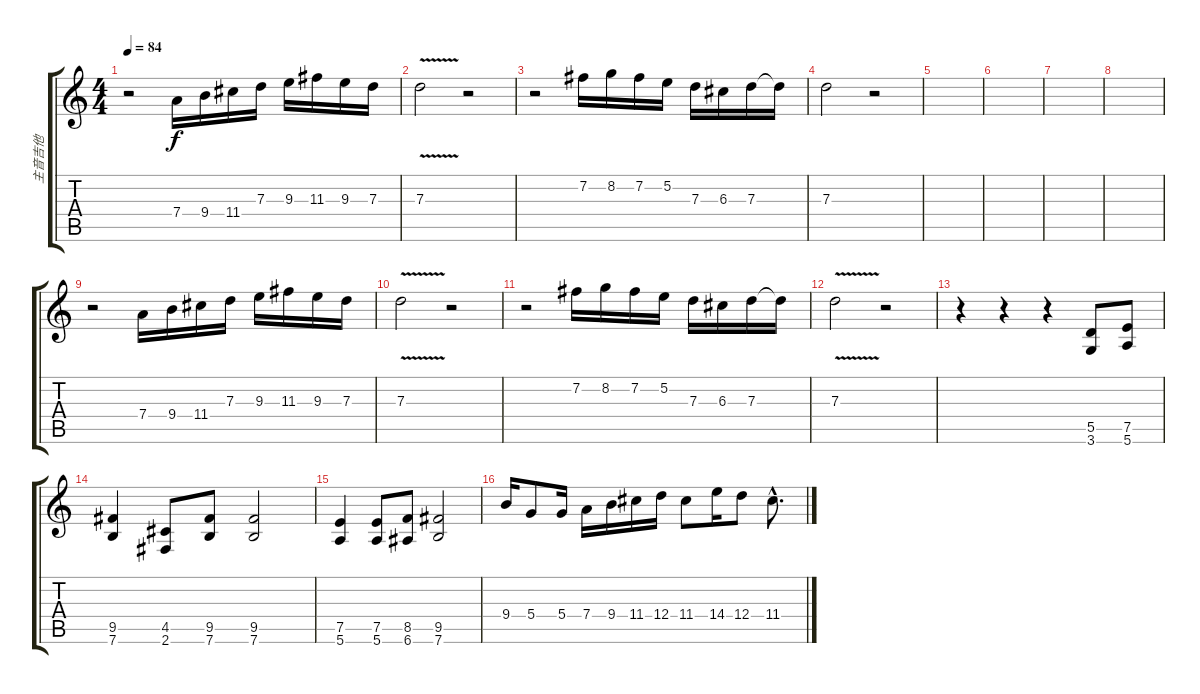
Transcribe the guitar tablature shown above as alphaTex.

\track ("主音吉他" "主音吉他") {instrument distortionguitar}
\staff {score tabs}
\tuning (E4 B3 G3 D3 A2 E2) {hide}
\ts (4 4)
\tempo 84
\clef g2
\ks c
r.2{dy f} 7.4.16 9.4.16 11.4.16 7.3.16 9.3.16 11.3.16 9.3.16 7.3.16 |
7.3{v}.2 r.2 |
r.2 7.2.16 8.2.16 7.2.16 5.2.16 7.3.16 6.3.16 7.3.16 7.3{t}.16 |
7.3.2 r.2 |
|
|
|
|
r.2 7.4.16 9.4.16 11.4.16 7.3.16 9.3.16 11.3.16 9.3.16 7.3.16 |
7.3{v}.2 r.2 |
r.2 7.2.16 8.2.16 7.2.16 5.2.16 7.3.16 6.3.16 7.3.16 7.3{t}.16 |
7.3{v}.2 r.2 |
r.4 r.4 r.4 (5.5 3.6).8 (7.5 5.6).8 |
(9.5 7.6).4 (4.5 2.6).8 (9.5 7.6).8 (9.5 7.6).2 |
(7.5 5.6).4 (7.5 5.6).8 (8.5 6.6).8 (9.5 7.6).2 |
9.4.16 5.4.8 5.4.16 7.4.16 9.4.16 11.4.16 12.4.16 11.4.8 14.4.16 12.4.8 11.4{hac}.8{d}
